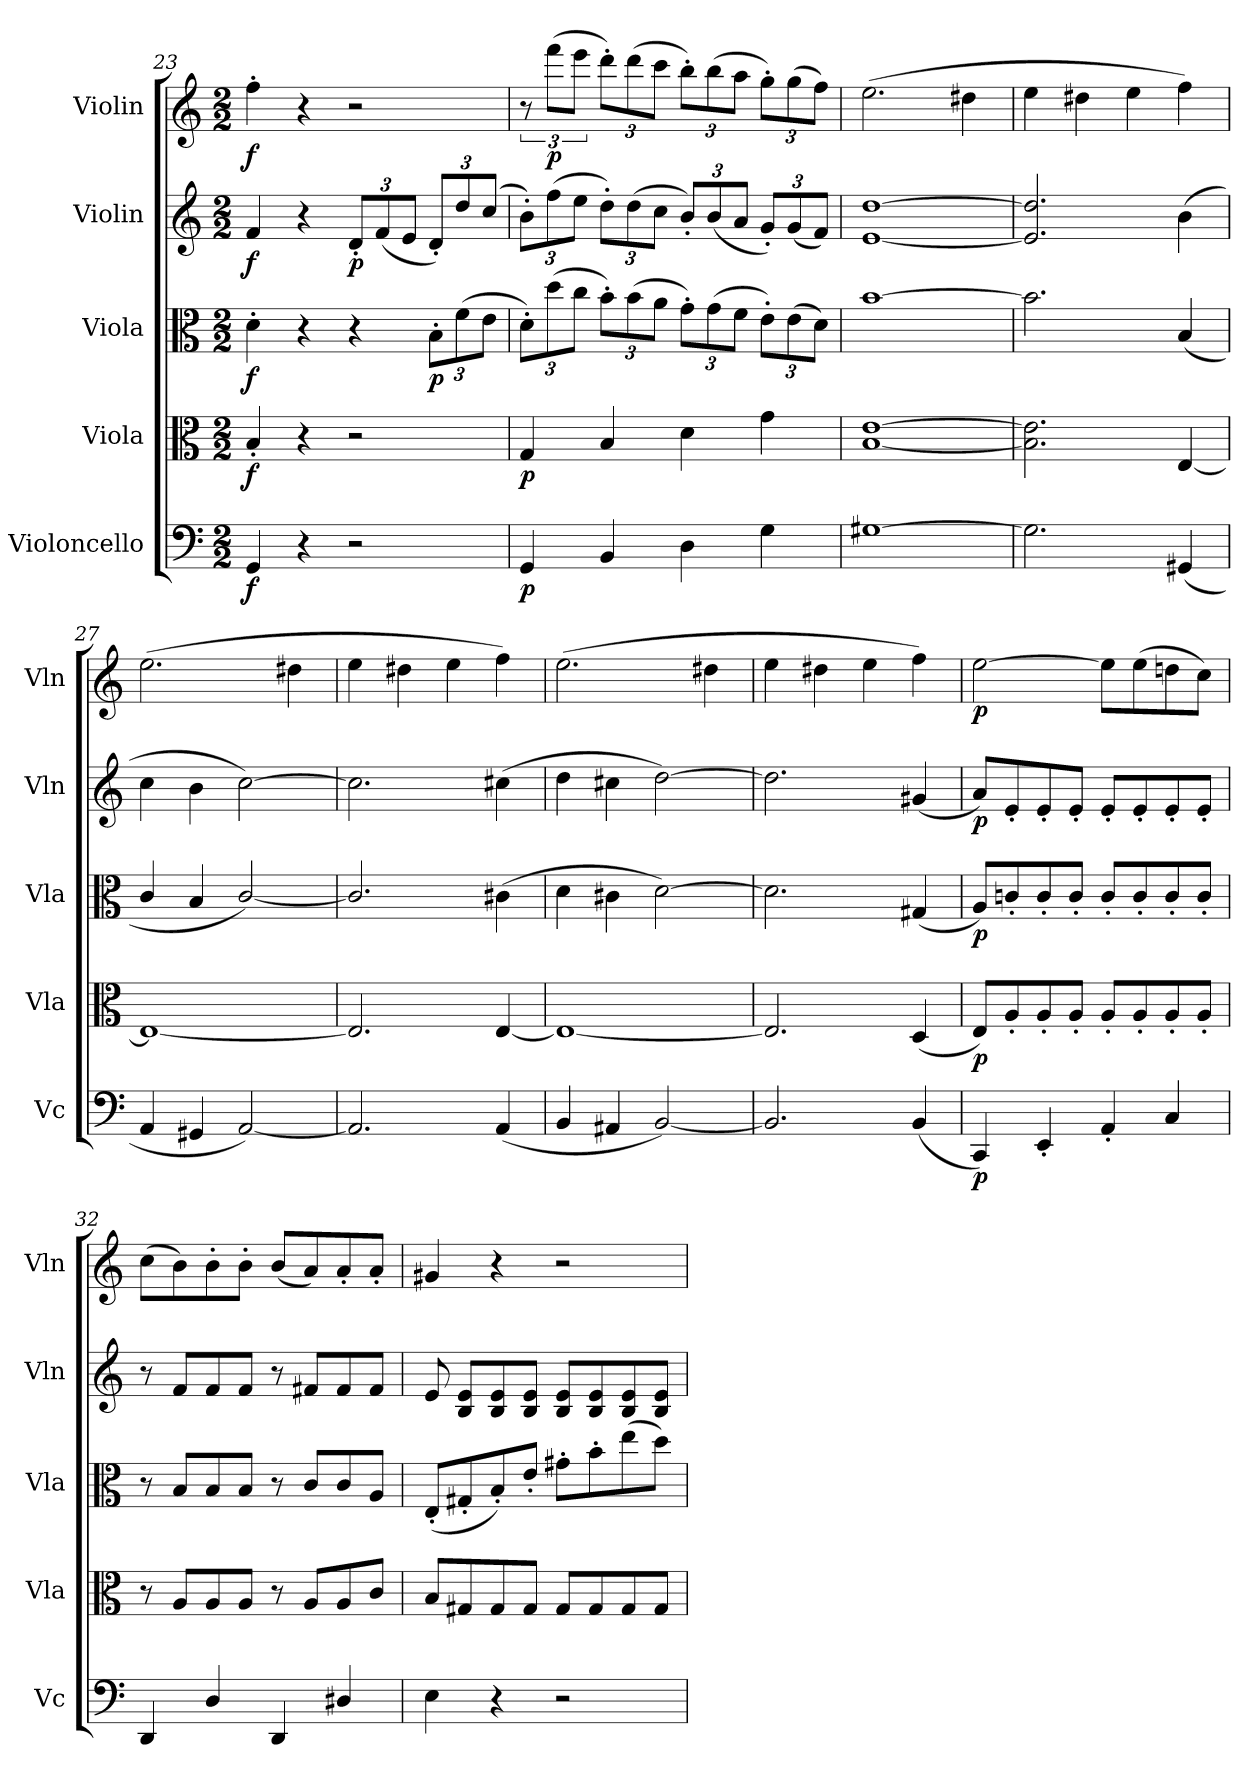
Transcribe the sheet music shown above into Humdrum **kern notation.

**kern	**dynam	**kern	**dynam	**kern	**dynam	**kern	**dynam	**kern	**dynam
*part5	*part5	*part4	*part4	*part3	*part3	*part2	*part2	*part1	*part1
*staff5	*staff5	*staff4	*staff4	*staff3	*staff3	*staff2	*staff2	*staff1	*staff1
*I"Violoncello	*	*I"Viola	*	*I"Viola	*	*I"Violin	*	*I"Violin	*
*I'Vc	*	*I'Vla	*	*I'Vla	*	*I'Vln	*	*I'Vln	*
*clefF4	*	*clefC3	*	*clefC3	*	*clefG2	*	*clefG2	*
*k[]	*	*k[]	*	*k[]	*	*k[]	*	*k[]	*
*M2/2	*	*M2/2	*	*M2/2	*	*M2/2	*	*M2/2	*
=23	=23	=23	=23	=23	=23	=23	=23	=23	=23
4GG/	f	4B'/	f	4d'\	f	4f/	f	4ff'\	f
4r	.	4r	.	4r	.	4r	.	4r	.
2r	.	2r	.	4r	.	12d'/L	p	2r	.
.	.	.	.	.	.	(12f/	.	.	.
.	.	.	.	.	.	12e/J	.	.	.
.	.	.	.	12B'\L	p	12d'/L)	.	.	.
.	.	.	.	(12f\	.	12dd/	.	.	.
.	.	.	.	12e\J	.	(12cc/J	.	.	.
=24	=24	=24	=24	=24	=24	=24	=24	=24	=24
4GG/	p	4G/	p	12d'\L)	.	12b'\L)	.	12r	.
.	.	.	.	(12dd\	.	(12ff\	.	(12fff\L	p
.	.	.	.	12cc\J	.	12ee\J	.	12eee\J	.
4BB/	.	4B/	.	12b'\L)	.	12dd'\L)	.	12ddd'\L)	.
.	.	.	.	(12b\	.	(12dd\	.	(12ddd\	.
.	.	.	.	12a\J	.	12cc\J	.	12ccc\J	.
4D\	.	4d\	.	12g'\L)	.	12b'/L)	.	12bb'\L)	.
.	.	.	.	(12g\	.	(12b/	.	(12bb\	.
.	.	.	.	12f\J	.	12a/J	.	12aa\J	.
4G\	.	4g\	.	12e'\L)	.	12g'/L)	.	12gg'\L)	.
.	.	.	.	(12e\	.	(12g/	.	(12gg\	.
.	.	.	.	12d\J)	.	12f/J)	.	12ff\J)	.
=25	=25	=25	=25	=25	=25	=25	=25	=25	=25
*	*	*^	*	*	*	*	*	*	*
[1G#X	.	[1e	[1B	.	[1b	.	[1e [1dd	.	(2.ee\	.
.	.	.	.	.	.	.	.	.	4dd#X\	.
*	*	*v	*v	*	*	*	*	*	*	*
=26	=26	=26	=26	=26	=26	=26	=26	=26	=26
2.G#\]	.	2.B]\ 2.e]\	.	2.b\]	.	2.e]/ 2.dd]/	.	4ee\	.
.	.	.	.	.	.	.	.	4dd#X\	.
.	.	.	.	.	.	.	.	4ee\	.
(4GG#X/	.	[4E/	.	(4B/	.	(4b\	.	4ff\)	.
=27	=27	=27	=27	=27	=27	=27	=27	=27	=27
4AA/	.	1E_	.	4c/	.	4cc\	.	(2.ee\	.
4GG#X/	.	.	.	4B/	.	4b\	.	.	.
[2AA/)	.	.	.	[2c/)	.	[2cc\)	.	.	.
.	.	.	.	.	.	.	.	4dd#X\	.
=28	=28	=28	=28	=28	=28	=28	=28	=28	=28
2.AA/]	.	2.E/]	.	2.c/]	.	2.cc\]	.	4ee\	.
.	.	.	.	.	.	.	.	4dd#X\	.
.	.	.	.	.	.	.	.	4ee\	.
(4AA/	.	[4E/	.	(4c#X\	.	(4cc#X\	.	4ff\)	.
=29	=29	=29	=29	=29	=29	=29	=29	=29	=29
4BB/	.	1E_	.	4d\	.	4dd\	.	(2.ee\	.
4AA#X/	.	.	.	4c#X\	.	4cc#X\	.	.	.
[2BB/)	.	.	.	[2d\)	.	[2dd\)	.	.	.
.	.	.	.	.	.	.	.	4dd#X\	.
=30	=30	=30	=30	=30	=30	=30	=30	=30	=30
2.BB/]	.	2.E/]	.	2.d\]	.	2.dd\]	.	4ee\	.
.	.	.	.	.	.	.	.	4dd#X\	.
.	.	.	.	.	.	.	.	4ee\	.
(4BB/	.	(4D/	.	(4G#X/	.	(4g#X/	.	4ff\)	.
=31	=31	=31	=31	=31	=31	=31	=31	=31	=31
4CC/)	p	8E/L)	p	8A/L)	p	8a/L)	p	[2ee\	p
.	.	8A'/	.	8cn'/	.	8e'/	.	.	.
4EE'/	.	8A'/	.	8c'/	.	8e'/	.	.	.
.	.	8A'/J	.	8c'/J	.	8e'/J	.	.	.
4AA'/	.	8A'/L	.	8c'/L	.	8e'/L	.	8ee\L]	.
.	.	8A'/	.	8c'/	.	8e'/	.	(8ee\	.
4C/	.	8A'/	.	8c'/	.	8e'/	.	8ddn\	.
.	.	8A'/J	.	8c'/J	.	8e'/J	.	8cc\J)	.
=32	=32	=32	=32	=32	=32	=32	=32	=32	=32
4DD/	.	8r	.	8r	.	8r	.	(8cc\L	.
.	.	8A/L	.	8B/L	.	8f/L	.	8b\)	.
4D/	.	8A/	.	8B/	.	8f/	.	8b'\	.
.	.	8A/J	.	8B/J	.	8f/J	.	8b'\J	.
4DD/	.	8r	.	8r	.	8r	.	(8b/L	.
.	.	8A/L	.	8c/L	.	8f#X/L	.	8a/)	.
4D#X/	.	8A/	.	8c/	.	8f#/	.	8a'/	.
.	.	8c/J	.	8A/J	.	8f#/J	.	8a'/J	.
=33	=33	=33	=33	=33	=33	=33	=33	=33	=33
4E\	.	8B/L	.	(8E'/L	.	8e/	.	4g#X/	.
.	.	8G#X/	.	8G#X'/	.	8B/ 8e/L	.	.	.
4r	.	8G#/	.	8B'/)	.	8B/ 8e/	.	4r	.
.	.	8G#/J	.	8e'/J	.	8B/ 8e/J	.	.	.
2r	.	8G#/L	.	8g#X'\L	.	8B/ 8e/L	.	2r	.
.	.	8G#/	.	8b'\	.	8B/ 8e/	.	.	.
.	.	8G#/	.	(8ee\	.	8B/ 8e/	.	.	.
.	.	8G#/J	.	8dd\J)	.	8B/ 8e/J	.	.	.
=	=	=	=	=	=	=	=	=	=
*-	*-	*-	*-	*-	*-	*-	*-	*-	*-
